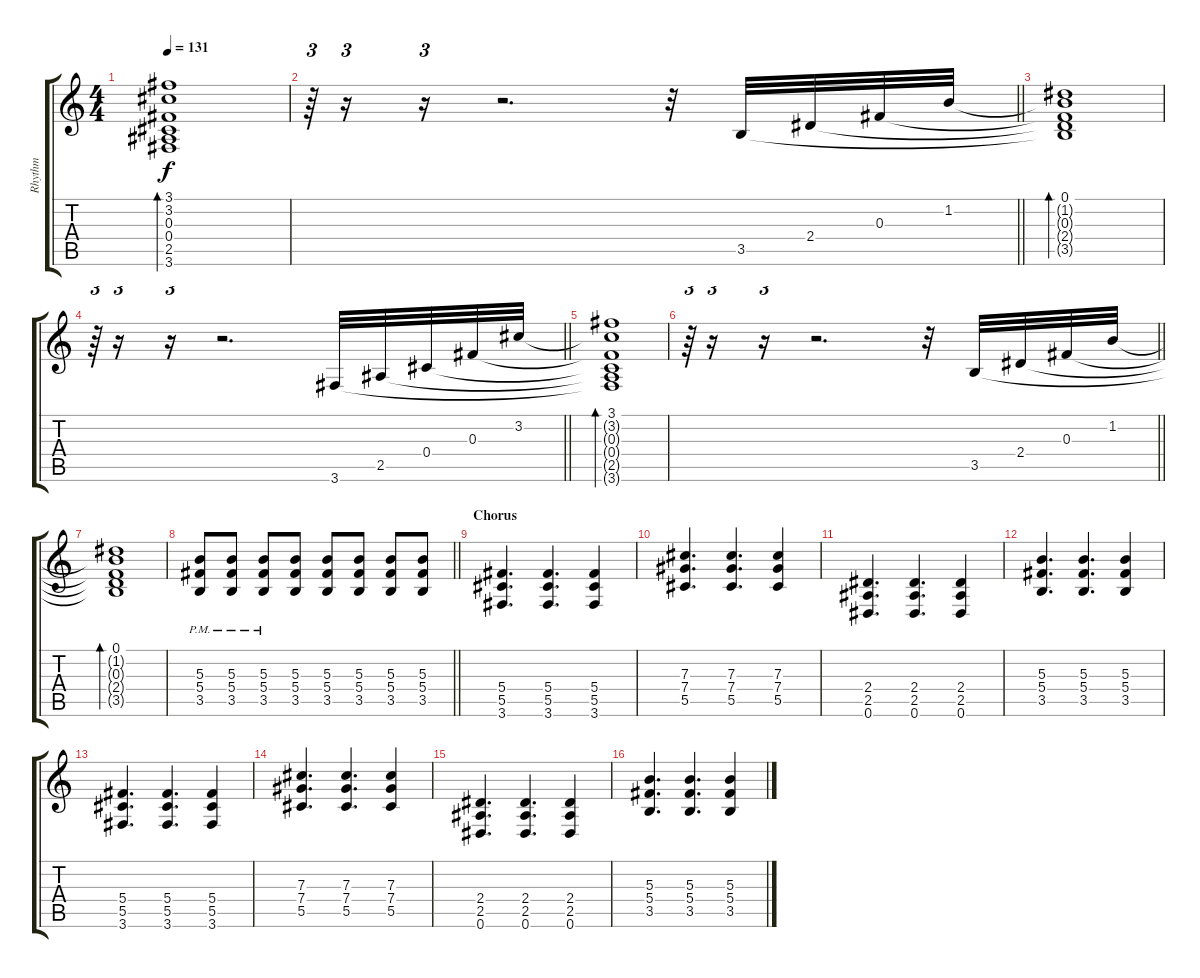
\track ("Rhythm" "Rhythm") {instrument distortionguitar}
\staff {score tabs}
\tuning (Eb4 Bb3 Gb3 Db3 Ab2 Eb2) {hide}
\ts (4 4)
\tempo 131
\clef g2
\ks c
(3.1 3.2{t} 0.3{t} 0.4{t} 2.5{t} 3.6{t}).1{bd 120 dy f} |
\barLineRight lightlight
r.64{tu (3 2)} r.16{tu (3 2)} r.16{tu (3 2)} r.2{d} r.32{volume 9 instrument acousticguitarsteel} 3.5.32 2.4.32 0.3.32 1.2.32 |
(0.1 1.2{t} 0.3{t} 2.4{t} 3.5{t}).1{bd 120} |
\barLineRight lightlight
r.64{tu (3 2)} r.16{tu (3 2)} r.16{tu (3 2)} r.2{d} 3.6.32{volume 9 instrument acousticguitarsteel} 2.5.32 0.4.32 0.3.32 3.2.32 |
(3.1 3.2{t} 0.3{t} 0.4{t} 2.5{t} 3.6{t}).1{bd 120} |
\barLineRight lightlight
r.64{tu (3 2)} r.16{tu (3 2)} r.16{tu (3 2)} r.2{d} r.32{volume 9 instrument acousticguitarsteel} 3.5.32 2.4.32 0.3.32 1.2.32 |
(0.1 1.2{t} 0.3{t} 2.4{t} 3.5{t}).1{bd 120} |
\barLineRight lightlight
(5.3{pm} 5.4{pm} 3.5{pm}).8{volume 12 instrument distortionguitar} (5.3{pm} 5.4{pm} 3.5{pm}).8 (5.3{pm} 5.4{pm} 3.5{pm}).8 (5.3 5.4 3.5).8 (5.3 5.4 3.5).8 (5.3 5.4 3.5).8 (5.3 5.4 3.5).8 (5.3 5.4 3.5).8 |
\section ("" "Chorus")
(5.4 5.5 3.6).4{d} (5.4 5.5 3.6).4{d} (5.4 5.5 3.6).4 |
(7.3 7.4 5.5).4{d} (7.3 7.4 5.5).4{d} (7.3 7.4 5.5).4 |
(2.4 2.5 0.6).4{d} (2.4 2.5 0.6).4{d} (2.4 2.5 0.6).4 |
(5.3 5.4 3.5).4{d} (5.3 5.4 3.5).4{d} (5.3 5.4 3.5).4 |
(5.4 5.5 3.6).4{d} (5.4 5.5 3.6).4{d} (5.4 5.5 3.6).4 |
(7.3 7.4 5.5).4{d} (7.3 7.4 5.5).4{d} (7.3 7.4 5.5).4 |
(2.4 2.5 0.6).4{d} (2.4 2.5 0.6).4{d} (2.4 2.5 0.6).4 |
(5.3 5.4 3.5).4{d} (5.3 5.4 3.5).4{d} (5.3 5.4 3.5).4
